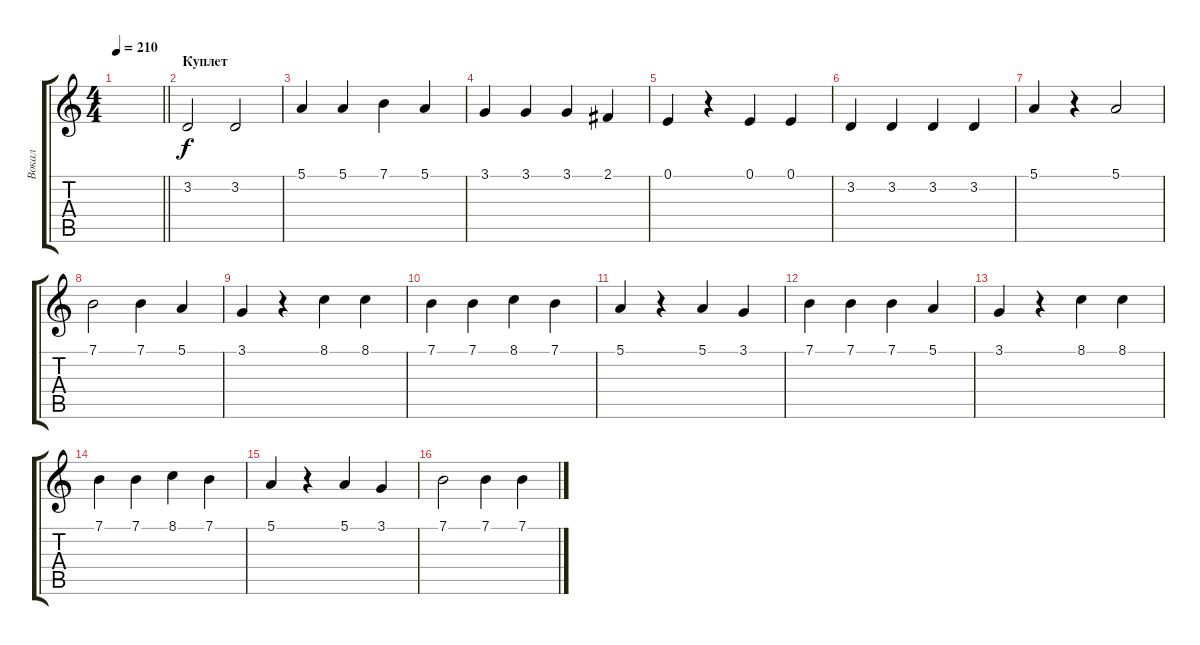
\track ("Вокал" "Вокал") {instrument tenorsax}
\staff {score tabs}
\tuning (E4 B3 G3 D3 A2 E2) {hide}
\ts (4 4)
\tempo 210
\clef g2
\barLineRight lightlight
\ks c
|
\section ("" "Куплет")
3.2.2 3.2.2 |
5.1.4 5.1.4 7.1.4 5.1.4 |
3.1.4 3.1.4 3.1.4 2.1.4 |
0.1.4 r.4 0.1.4 0.1.4 |
3.2.4 3.2.4 3.2.4 3.2.4 |
5.1.4 r.4 5.1.2 |
7.1.2 7.1.4 5.1.4 |
3.1.4 r.4 8.1.4 8.1.4 |
7.1.4 7.1.4 8.1.4 7.1.4 |
5.1.4 r.4 5.1.4 3.1.4 |
7.1.4 7.1.4 7.1.4 5.1.4 |
3.1.4 r.4 8.1.4 8.1.4 |
7.1.4 7.1.4 8.1.4 7.1.4 |
5.1.4 r.4 5.1.4 3.1.4 |
7.1.2 7.1.4 7.1.4
